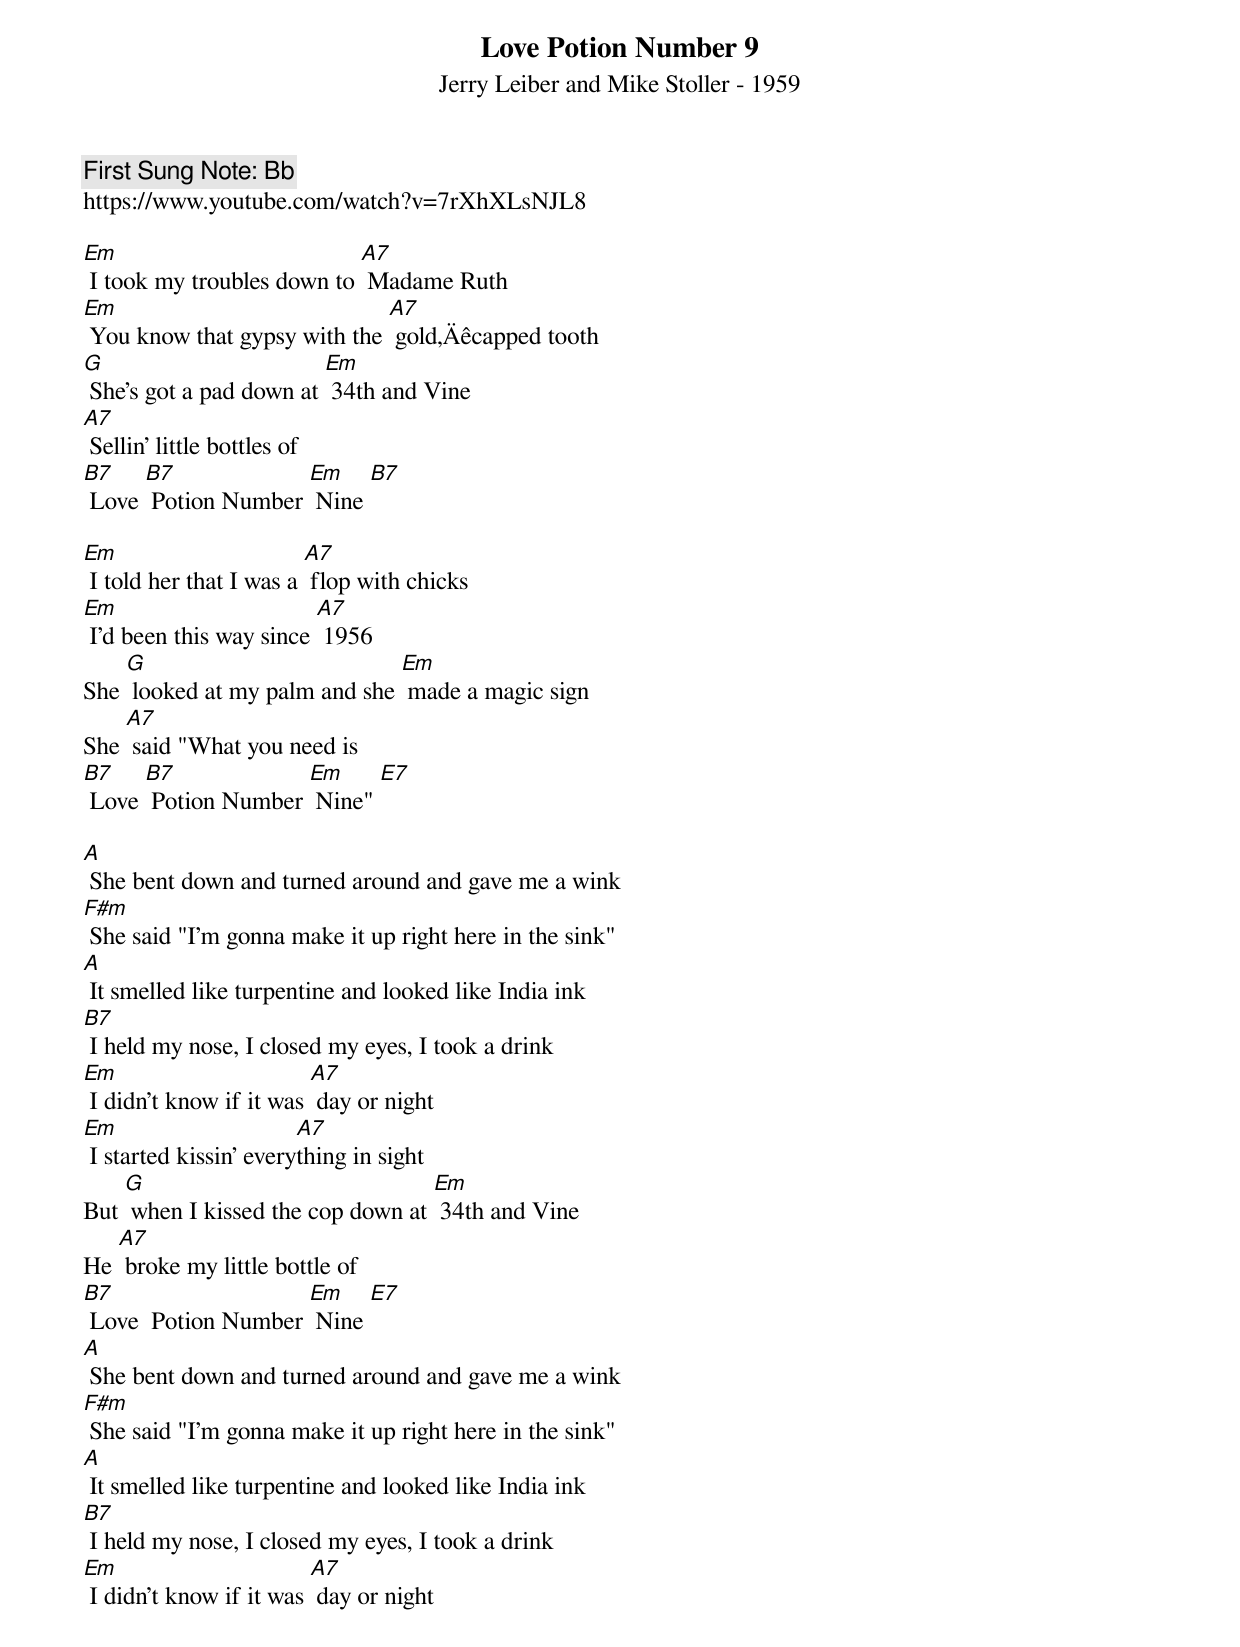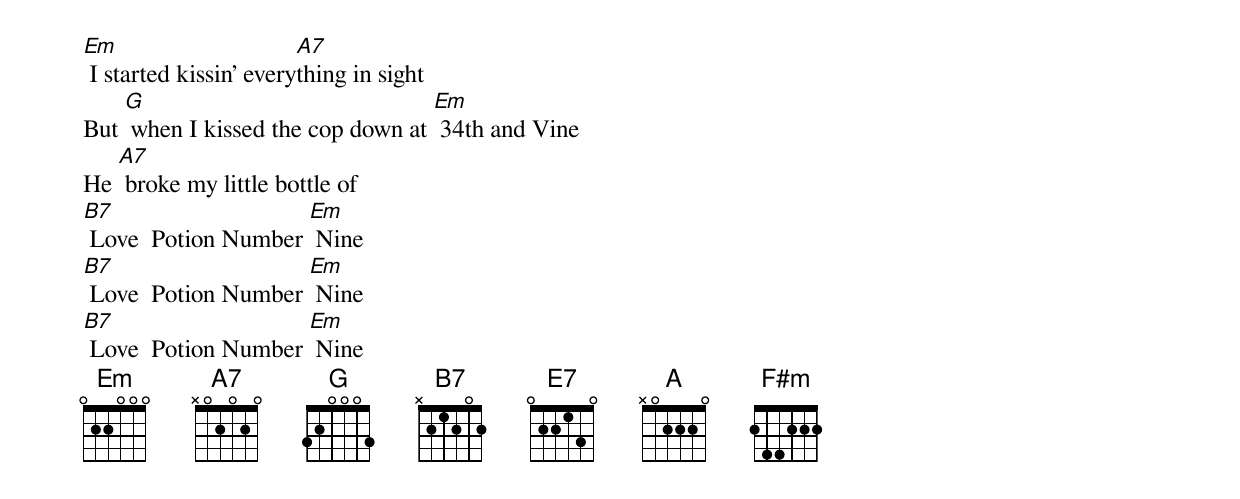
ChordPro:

{t: Love Potion Number 9}
{st: Jerry Leiber and Mike Stoller - 1959}
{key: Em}
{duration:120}
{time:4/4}
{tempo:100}
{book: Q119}
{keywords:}
{c: First Sung Note: Bb}
https://www.youtube.com/watch?v=7rXhXLsNJL8

[Em] I took my troubles down to [A7] Madame Ruth
[Em] You know that gypsy with the [A7] gold‚Äêcapped tooth
[G] She's got a pad down at [Em] 34th and Vine
[A7] Sellin' little bottles of
[B7] Love [B7] Potion Number [Em] Nine [B7]

[Em] I told her that I was a [A7] flop with chicks
[Em] I'd been this way since [A7] 1956
She [G] looked at my palm and she [Em] made a magic sign
She [A7] said "What you need is
[B7] Love [B7] Potion Number [Em] Nine" [E7]

[A] She bent down and turned around and gave me a wink
[F#m] She said "I'm gonna make it up right here in the sink"
[A] It smelled like turpentine and looked like India ink
[B7] I held my nose, I closed my eyes, I took a drink
{c: }
[Em] I didn't know if it was [A7] day or night
[Em] I started kissin' every[A7]thing in sight
But [G] when I kissed the cop down at [Em] 34th and Vine
He [A7] broke my little bottle of
[B7] Love  Potion Number [Em] Nine [E7]
{c: }
[A] She bent down and turned around and gave me a wink
[F#m] She said "I'm gonna make it up right here in the sink"
[A] It smelled like turpentine and looked like India ink
[B7] I held my nose, I closed my eyes, I took a drink
{c: }
[Em] I didn't know if it was [A7] day or night
[Em] I started kissin' every[A7]thing in sight
But [G] when I kissed the cop down at [Em] 34th and Vine
He [A7] broke my little bottle of
[B7] Love  Potion Number [Em] Nine
{c: }
[B7] Love  Potion Number [Em] Nine
[B7] Love  Potion Number [Em] Nine
